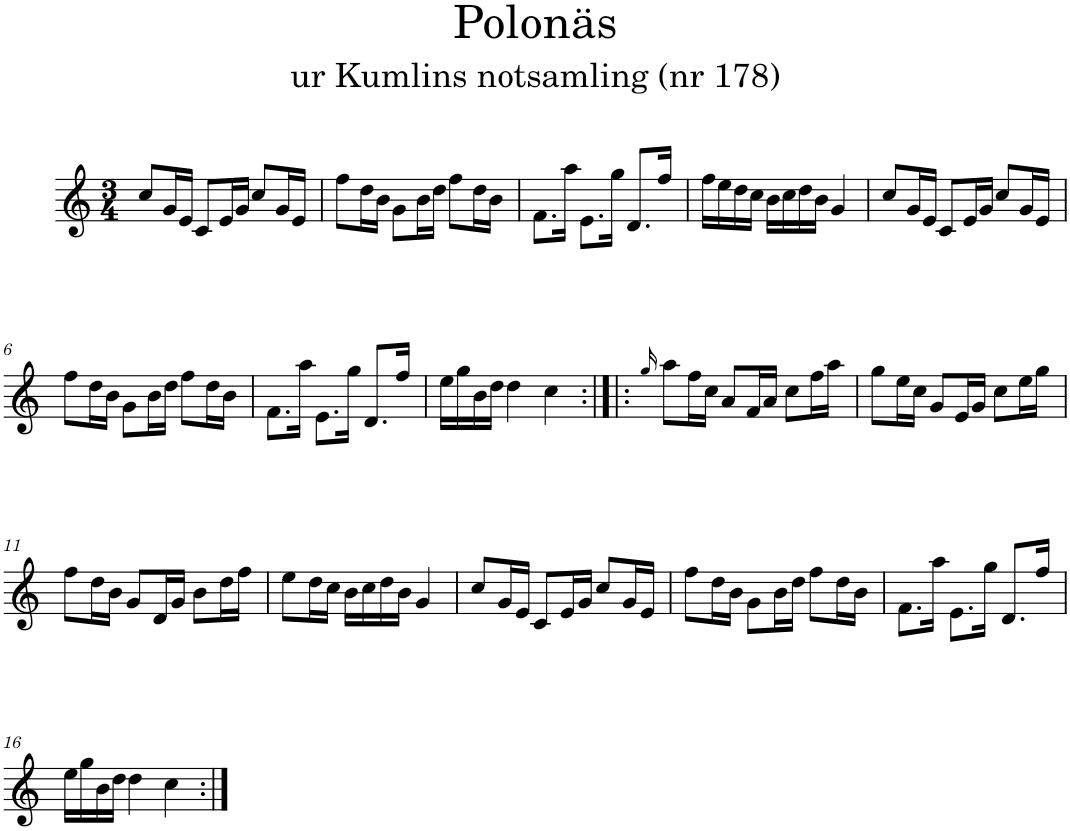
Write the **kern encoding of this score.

**kern
*part1
*staff1
*I"Piano
*I'Pno
*clefG2
*k[]
*M3/4
=1
8cc/L
16g/L
16e/JJ
8c/L
16e/L
16g/JJ
8cc/L
16g/L
16e/JJ
=2
8ff\L
16dd\L
16b\JJ
8g\L
16b\L
16dd\JJ
8ff\L
16dd\L
16b\JJ
=3
8.f\L
16aa\Jk
8.e\L
16gg\Jk
8.d/L
16ff/Jk
=4
16ff\LL
16ee\
16dd\
16cc\JJ
16b\LL
16cc\
16dd\
16b\JJ
4g/
=5
8cc/L
16g/L
16e/JJ
8c/L
16e/L
16g/JJ
8cc/L
16g/L
16e/JJ
!!LO:LB:g=z
=6
8ff\L
16dd\L
16b\JJ
8g\L
16b\L
16dd\JJ
8ff\L
16dd\L
16b\JJ
=7
8.f\L
16aa\Jk
8.e\L
16gg\Jk
8.d/L
16ff/Jk
=8
16ee\LL
16gg\
16b\
16dd\JJ
4dd\
4cc\
=9:|!|:
16qgg/
8aa\L
16ff\L
16cc\JJ
8a/L
16f/L
16a/JJ
8cc\L
16ff\L
16aa\JJ
=10
8gg\L
16ee\L
16cc\JJ
8g/L
16e/L
16g/JJ
8cc\L
16ee\L
16gg\JJ
!!LO:LB:g=z
=11
8ff\L
16dd\L
16b\JJ
8g/L
16d/L
16g/JJ
8b\L
16dd\L
16ff\JJ
=12
8ee\L
16dd\L
16cc\JJ
16b\LL
16cc\
16dd\
16b\JJ
4g/
=13
8cc/L
16g/L
16e/JJ
8c/L
16e/L
16g/JJ
8cc/L
16g/L
16e/JJ
=14
8ff\L
16dd\L
16b\JJ
8g\L
16b\L
16dd\JJ
8ff\L
16dd\L
16b\JJ
=15
8.f\L
16aa\Jk
8.e\L
16gg\Jk
8.d/L
16ff/Jk
!!LO:LB:g=z
=16
16ee\LL
16gg\
16b\
16dd\JJ
4dd\
4cc\
=:|!
*-
